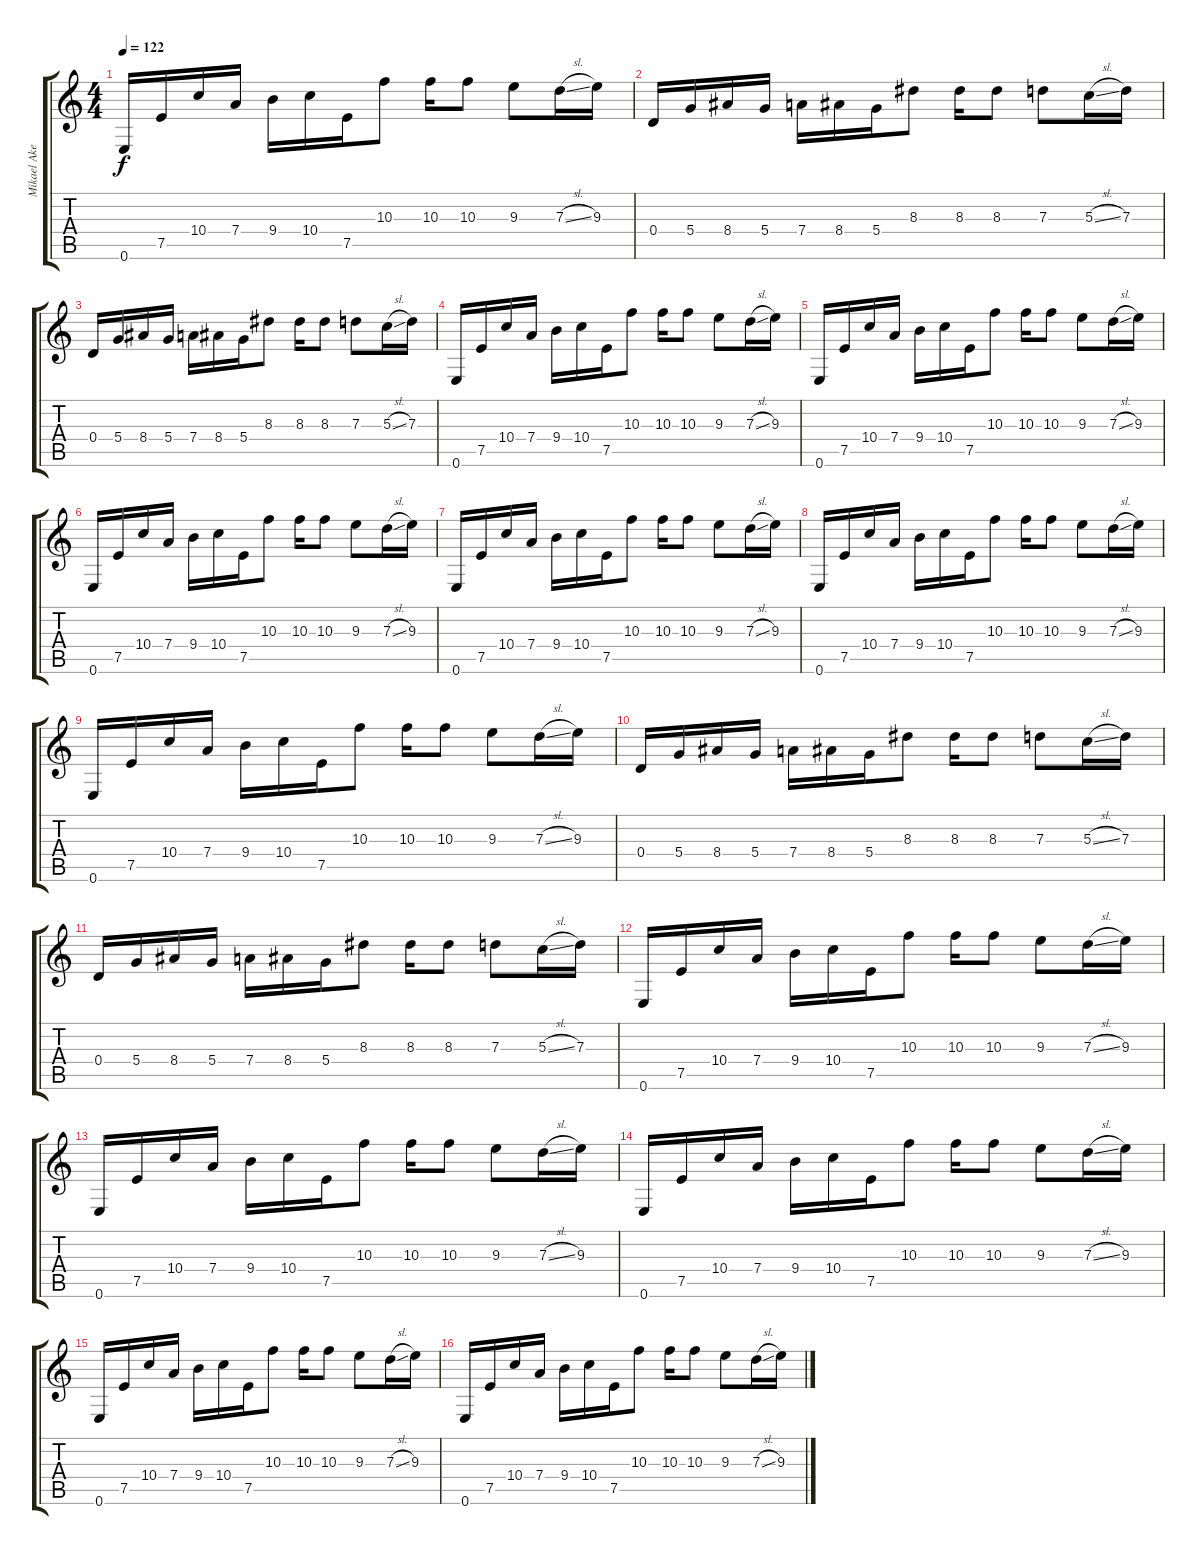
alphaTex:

\track ("Mikael Akerfeldt" "Mikael Ake") {instrument distortionguitar}
\staff {score tabs}
\tuning (E4 B3 G3 D3 A2 E2) {hide}
\ts (4 4)
\tempo 122
\clef g2
\ks c
0.6.16{dy f} 7.5.16 10.4.16 7.4.16 9.4.16 10.4.16 7.5.16 10.3.8 10.3.16 10.3.8 9.3.8 7.3{sl}.16 9.3.16 |
0.4.16 5.4.16 8.4.16 5.4.16 7.4.16 8.4.16 5.4.16 8.3.8 8.3.16 8.3.8 7.3.8 5.3{sl}.16 7.3.16 |
0.4.16 5.4.16 8.4.16 5.4.16 7.4.16 8.4.16 5.4.16 8.3.8 8.3.16 8.3.8 7.3.8 5.3{sl}.16 7.3.16 |
0.6.16 7.5.16 10.4.16 7.4.16 9.4.16 10.4.16 7.5.16 10.3.8 10.3.16 10.3.8 9.3.8 7.3{sl}.16 9.3.16 |
0.6.16 7.5.16 10.4.16 7.4.16 9.4.16 10.4.16 7.5.16 10.3.8 10.3.16 10.3.8 9.3.8 7.3{sl}.16 9.3.16 |
0.6.16 7.5.16 10.4.16 7.4.16 9.4.16 10.4.16 7.5.16 10.3.8 10.3.16 10.3.8 9.3.8 7.3{sl}.16 9.3.16 |
0.6.16 7.5.16 10.4.16 7.4.16 9.4.16 10.4.16 7.5.16 10.3.8 10.3.16 10.3.8 9.3.8 7.3{sl}.16 9.3.16 |
0.6.16 7.5.16 10.4.16 7.4.16 9.4.16 10.4.16 7.5.16 10.3.8 10.3.16 10.3.8 9.3.8 7.3{sl}.16 9.3.16 |
0.6.16 7.5.16 10.4.16 7.4.16 9.4.16 10.4.16 7.5.16 10.3.8 10.3.16 10.3.8 9.3.8 7.3{sl}.16 9.3.16 |
0.4.16 5.4.16 8.4.16 5.4.16 7.4.16 8.4.16 5.4.16 8.3.8 8.3.16 8.3.8 7.3.8 5.3{sl}.16 7.3.16 |
0.4.16 5.4.16 8.4.16 5.4.16 7.4.16 8.4.16 5.4.16 8.3.8 8.3.16 8.3.8 7.3.8 5.3{sl}.16 7.3.16 |
0.6.16 7.5.16 10.4.16 7.4.16 9.4.16 10.4.16 7.5.16 10.3.8 10.3.16 10.3.8 9.3.8 7.3{sl}.16 9.3.16 |
0.6.16 7.5.16 10.4.16 7.4.16 9.4.16 10.4.16 7.5.16 10.3.8 10.3.16 10.3.8 9.3.8 7.3{sl}.16 9.3.16 |
0.6.16 7.5.16 10.4.16 7.4.16 9.4.16 10.4.16 7.5.16 10.3.8 10.3.16 10.3.8 9.3.8 7.3{sl}.16 9.3.16 |
0.6.16 7.5.16 10.4.16 7.4.16 9.4.16 10.4.16 7.5.16 10.3.8 10.3.16 10.3.8 9.3.8 7.3{sl}.16 9.3.16 |
0.6.16 7.5.16 10.4.16 7.4.16 9.4.16 10.4.16 7.5.16 10.3.8 10.3.16 10.3.8 9.3.8 7.3{sl}.16 9.3.16
